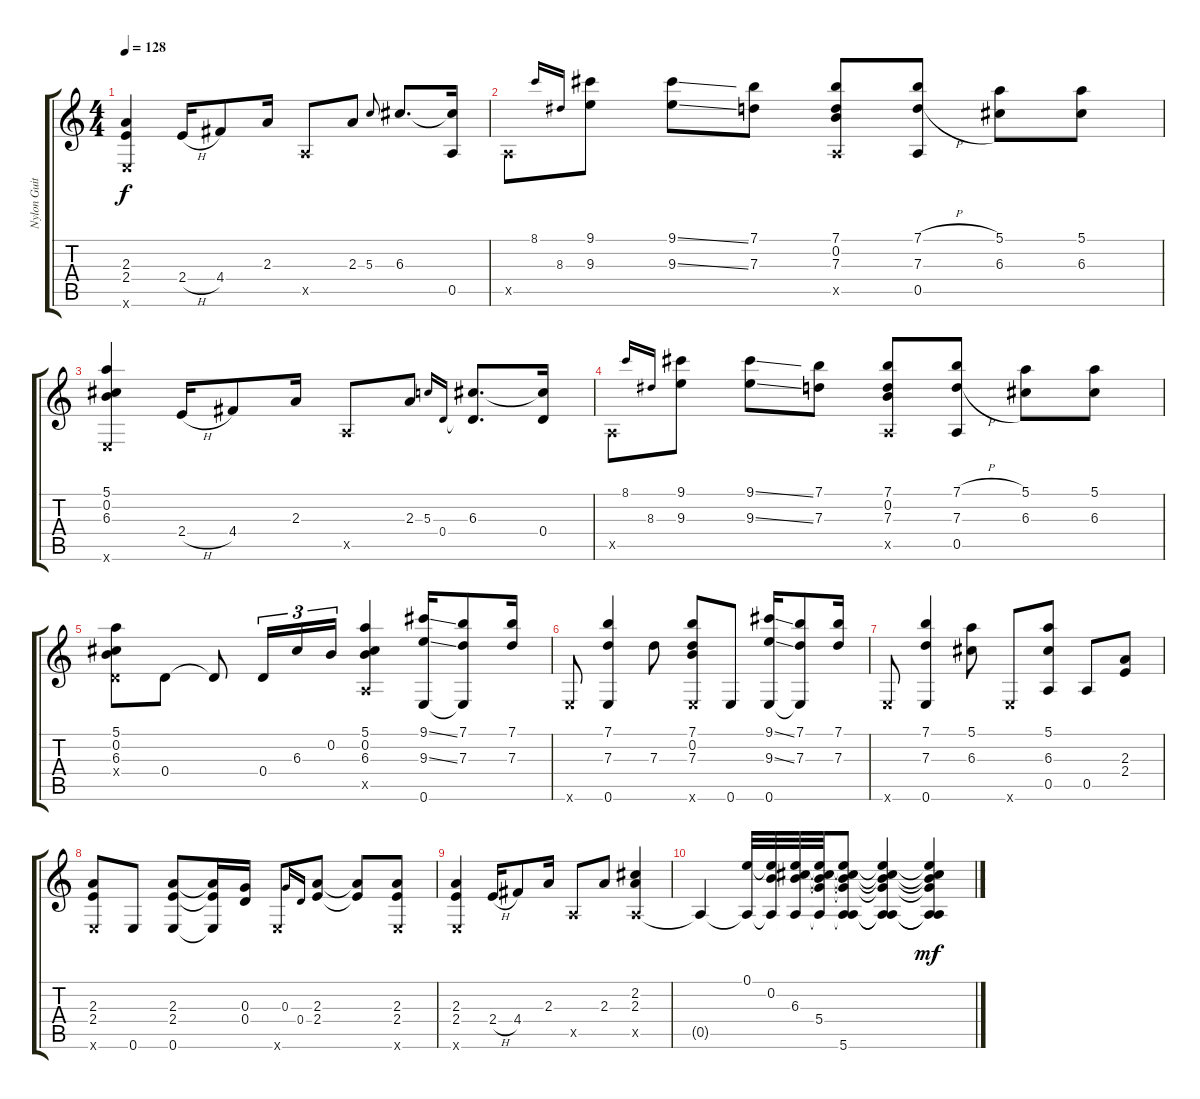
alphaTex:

\track ("Nylon Guitar" "Nylon Guit") {instrument acousticguitarnylon}
\staff {score tabs}
\tuning (E4 B3 G3 D3 A2 E2) {hide}
\ts (4 4)
\tempo 128
\clef g2
\ks c
(2.3 2.4 0.6{x}).4{dy f} 2.4{h}.16 4.4.8 2.3.16 0.5{x}.8 2.3.8 5.3.8{gr onbeat} 6.3.8{d} (6.3{t} 0.5).16 |
0.5{x}.8 8.1.16{gr onbeat} 8.3.16{gr onbeat} (9.1 9.3).8 (9.1{ss} 9.3{ss}).8 (7.1 7.3).8 (7.1 0.2 7.3 0.5{x}).8 (7.1{h} 7.3{h} 0.5).8 (5.1 6.3).8 (5.1 6.3).8 |
(5.1 0.2 6.3 0.6{x}).4 2.4{h}.16 4.4.8 2.3.16 0.5{x}.8 2.3.8 5.3.16{gr onbeat} 0.4.16{gr onbeat} (6.3 0.4{t}).8{d} (6.3{t} 0.4).16 |
0.5{x}.8 8.1.16{gr onbeat} 8.3.16{gr onbeat} (9.1 9.3).8 (9.1{ss} 9.3{ss}).8 (7.1 7.3).8 (7.1 0.2 7.3 0.5{x}).8 (7.1{h} 7.3{h} 0.5).8 (5.1 6.3).8 (5.1 6.3).8 |
(5.1 0.2 6.3 0.4{x}).8 0.4.8 0.4{t}.8 0.4.16{tu (3 2)} 6.3.16{tu (3 2)} 0.2.16{tu (3 2)} (5.1 0.2 6.3 0.5{x}).4 (9.1{ss} 9.3{ss} 0.6).16 (7.1 7.3 0.6{t}).8 (7.1 7.3).16 |
0.6{x}.8 (7.1 7.3 0.6).4 7.3.8 (7.1 0.2 7.3 0.6{x}).8 0.6.8 (9.1{ss} 9.3{ss} 0.6).16 (7.1 7.3 0.6{t}).8 (7.1 7.3).16 |
0.6{x}.8 (7.1 7.3 0.6).4 (5.1 6.3).8 0.6{x}.8 (5.1 6.3 0.5).8 0.5.8 (2.3 2.4).8 |
(2.3 2.4 0.6{x}).8 0.6.8 (2.3 2.4 0.6).8 (2.3{t} 2.4{t} 0.6{t}).16 (0.3 0.4).16 0.6{x}.8 0.3.16{gr onbeat} 0.4.16{gr onbeat} (2.3 2.4).8 (2.3{t} 2.4{t}).8 (2.3 2.4 0.6{x}).8 |
(2.3 2.4 0.6{x}).4 2.4{h}.16 4.4.8 2.3.16 0.5{x}.8 2.3.8 (2.2 2.3 0.5{x}).4 |
0.5{t}.4 (0.1 0.5{t}).32 (0.1{t} 0.2 0.5{t}).32 (0.1{t} 0.2{t} 6.3 0.5{t}).32 (0.1{t} 0.2{t} 6.3{t} 5.4 0.5{t}).32 (0.1{t} 0.2{t} 6.3{t} 5.4{t} 0.5{t} 5.6).8 (0.1{t} 0.2{t} 6.3{t} 5.4{t} 0.5{t} 5.6{t}).4 (0.1{t} 0.2{t} 6.3{t} 5.4{t} 0.5{t} 5.6{t}).4{dy mf}
